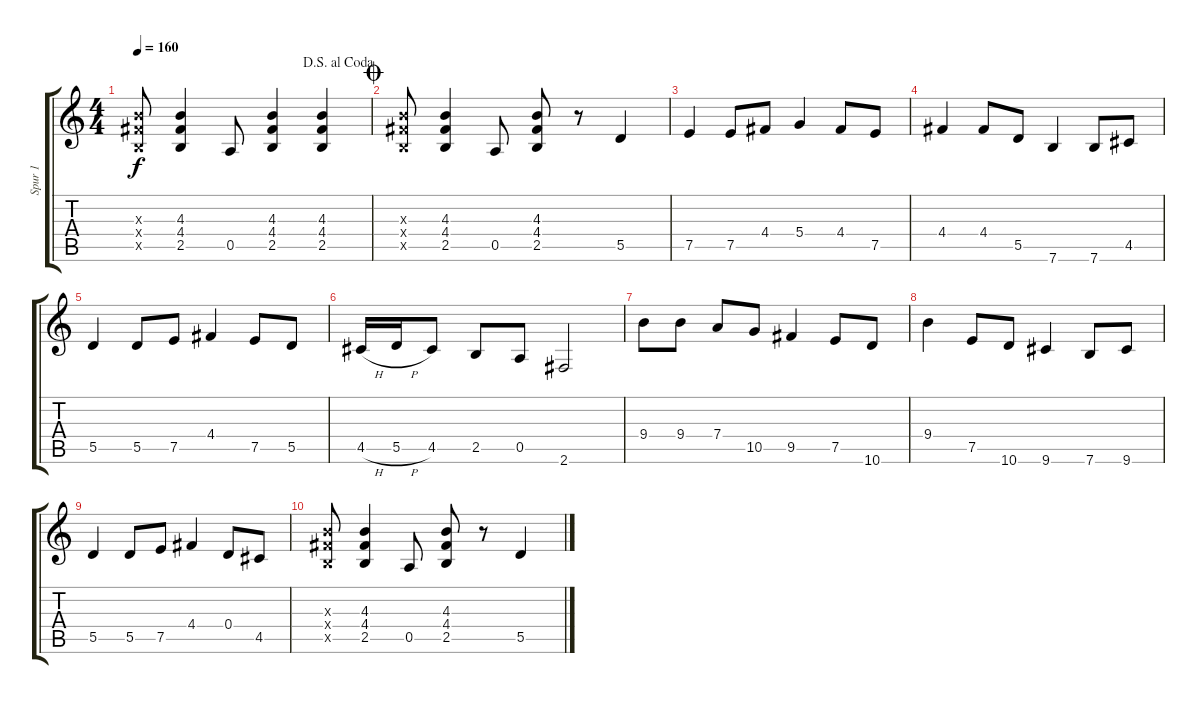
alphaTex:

\track ("Spur 1" "Spur 1") {instrument distortionguitar}
\staff {score tabs}
\tuning (E4 B3 G3 D3 A2 E2) {hide}
\ts (4 4)
\jump dalsegnoalcoda
\tempo 160
\clef g2
\ks c
(4.3{x} 4.4{x} 2.5{x}).8{dy f} (4.3 4.4 2.5).4 0.5.8 (4.3 4.4 2.5).4 (4.3 4.4 2.5).4 |
\jump coda
(4.3{x} 4.4{x} 2.5{x}).8 (4.3 4.4 2.5).4 0.5.8 (4.3 4.4 2.5).8 r.8 5.5.4 |
7.5.4 7.5.8 4.4.8 5.4.4 4.4.8 7.5.8 |
4.4.4 4.4.8 5.5.8 7.6.4 7.6.8 4.5.8 |
5.5.4 5.5.8 7.5.8 4.4.4 7.5.8 5.5.8 |
4.5{h}.16 5.5{h}.16 4.5.8 2.5.8 0.5.8 2.6.2 |
9.4.8 9.4.8 7.4.8 10.5.8 9.5.4 7.5.8 10.6.8 |
9.4.4 7.5.8 10.6.8 9.6.4 7.6.8 9.6.8 |
5.5.4 5.5.8 7.5.8 4.4.4 0.4.8 4.5.8 |
(4.3{x} 4.4{x} 2.5{x}).8 (4.3 4.4 2.5).4 0.5.8 (4.3 4.4 2.5).8 r.8 5.5.4
